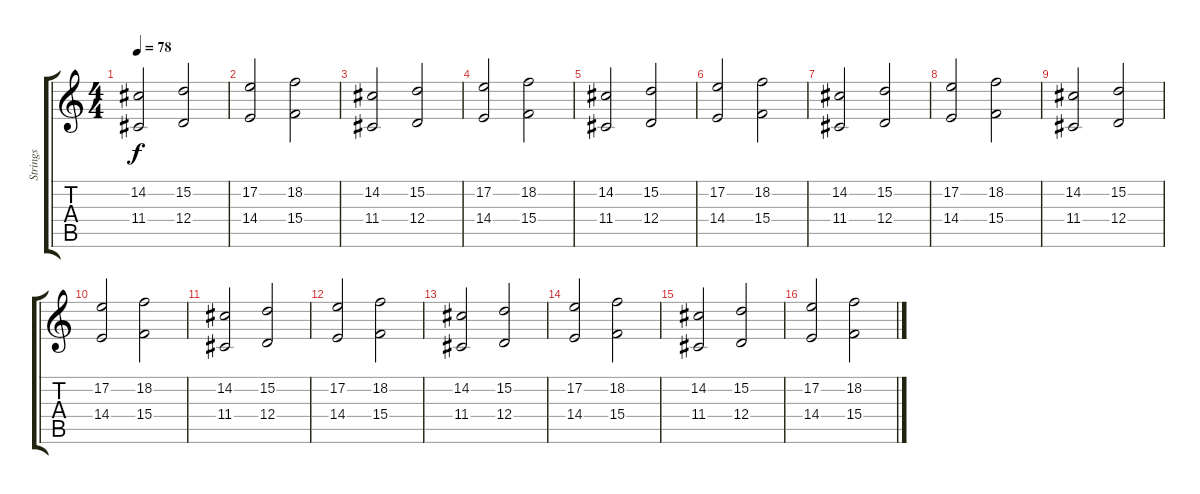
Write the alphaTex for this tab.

\track ("Strings" "Strings") {instrument stringensemble1}
\staff {score tabs}
\tuning (E4 B3 G3 D3 A2 E2) {hide}
\ts (4 4)
\tempo 78
\clef g2
\ks c
(14.2 11.4).2{dy f} (15.2 12.4).2 |
(17.2 14.4).2 (18.2 15.4).2 |
(14.2 11.4).2 (15.2 12.4).2 |
(17.2 14.4).2 (18.2 15.4).2 |
(14.2 11.4).2 (15.2 12.4).2 |
(17.2 14.4).2 (18.2 15.4).2 |
(14.2 11.4).2 (15.2 12.4).2 |
(17.2 14.4).2 (18.2 15.4).2 |
(14.2 11.4).2 (15.2 12.4).2 |
(17.2 14.4).2 (18.2 15.4).2 |
(14.2 11.4).2 (15.2 12.4).2 |
(17.2 14.4).2 (18.2 15.4).2 |
(14.2 11.4).2 (15.2 12.4).2 |
(17.2 14.4).2 (18.2 15.4).2 |
(14.2 11.4).2 (15.2 12.4).2 |
(17.2 14.4).2 (18.2 15.4).2
